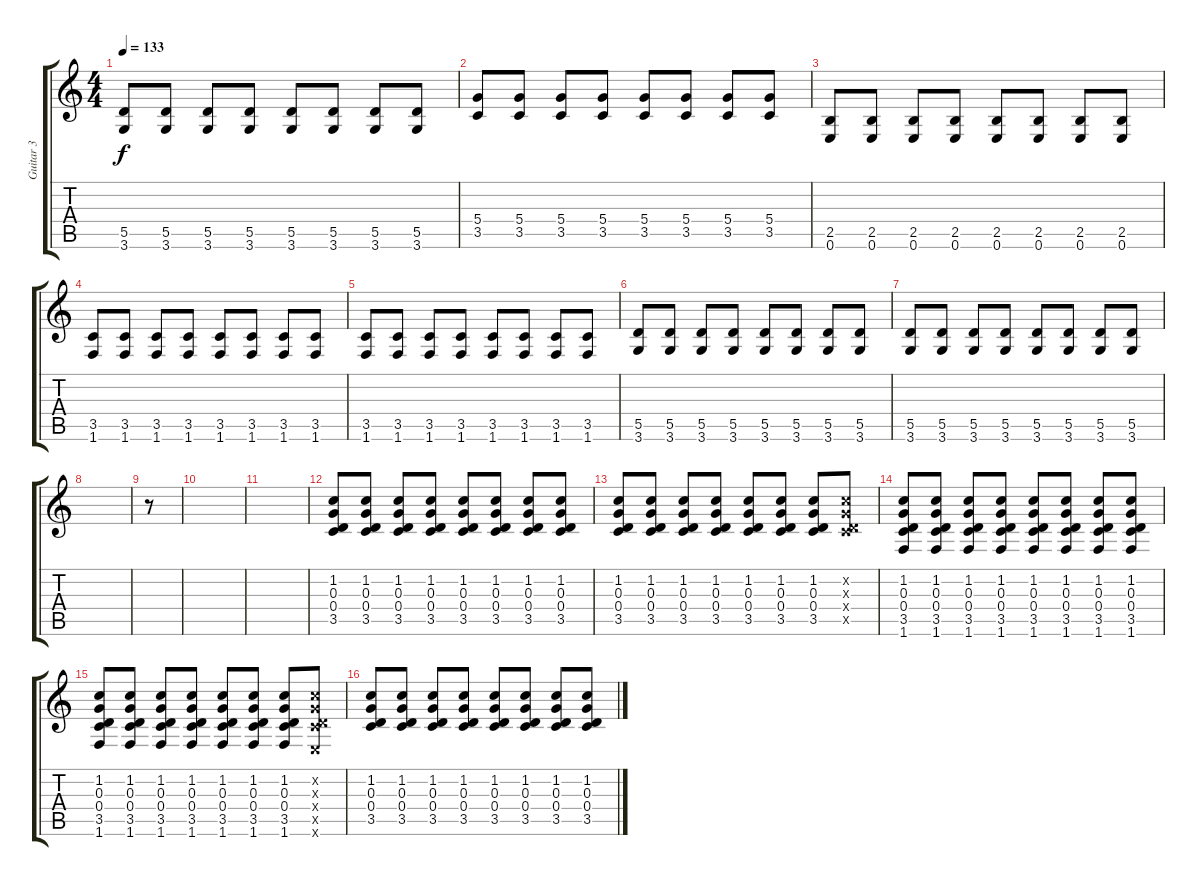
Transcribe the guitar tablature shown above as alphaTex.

\track ("Guitar 3" "Guitar 3") {instrument distortionguitar}
\staff {score tabs}
\tuning (E4 B3 G3 D3 A2 E2) {hide}
\ts (4 4)
\tempo 133
\clef g2
\ks c
(5.5 3.6).8{dy f} (5.5 3.6).8 (5.5 3.6).8 (5.5 3.6).8 (5.5 3.6).8 (5.5 3.6).8 (5.5 3.6).8 (5.5 3.6).8 |
(5.4 3.5).8 (5.4 3.5).8 (5.4 3.5).8 (5.4 3.5).8 (5.4 3.5).8 (5.4 3.5).8 (5.4 3.5).8 (5.4 3.5).8 |
(2.5 0.6).8 (2.5 0.6).8 (2.5 0.6).8 (2.5 0.6).8 (2.5 0.6).8 (2.5 0.6).8 (2.5 0.6).8 (2.5 0.6).8 |
(3.5 1.6).8 (3.5 1.6).8 (3.5 1.6).8 (3.5 1.6).8 (3.5 1.6).8 (3.5 1.6).8 (3.5 1.6).8 (3.5 1.6).8 |
(3.5 1.6).8 (3.5 1.6).8 (3.5 1.6).8 (3.5 1.6).8 (3.5 1.6).8 (3.5 1.6).8 (3.5 1.6).8 (3.5 1.6).8 |
(5.5 3.6).8 (5.5 3.6).8 (5.5 3.6).8 (5.5 3.6).8 (5.5 3.6).8 (5.5 3.6).8 (5.5 3.6).8 (5.5 3.6).8 |
(5.5 3.6).8 (5.5 3.6).8 (5.5 3.6).8 (5.5 3.6).8 (5.5 3.6).8 (5.5 3.6).8 (5.5 3.6).8 (5.5 3.6).8 |
|
r.8 |
|
|
(1.2 0.3 0.4 3.5).8 (1.2 0.3 0.4 3.5).8 (1.2 0.3 0.4 3.5).8 (1.2 0.3 0.4 3.5).8 (1.2 0.3 0.4 3.5).8 (1.2 0.3 0.4 3.5).8 (1.2 0.3 0.4 3.5).8 (1.2 0.3 0.4 3.5).8 |
(1.2 0.3 0.4 3.5).8 (1.2 0.3 0.4 3.5).8 (1.2 0.3 0.4 3.5).8 (1.2 0.3 0.4 3.5).8 (1.2 0.3 0.4 3.5).8 (1.2 0.3 0.4 3.5).8 (1.2 0.3 0.4 3.5).8 (1.2{x} 0.3{x} 0.4{x} 3.5{x}).8 |
(1.2 0.3 0.4 3.5 1.6).8 (1.2 0.3 0.4 3.5 1.6).8 (1.2 0.3 0.4 3.5 1.6).8 (1.2 0.3 0.4 3.5 1.6).8 (1.2 0.3 0.4 3.5 1.6).8 (1.2 0.3 0.4 3.5 1.6).8 (1.2 0.3 0.4 3.5 1.6).8 (1.2 0.3 0.4 3.5 1.6).8 |
(1.2 0.3 0.4 3.5 1.6).8 (1.2 0.3 0.4 3.5 1.6).8 (1.2 0.3 0.4 3.5 1.6).8 (1.2 0.3 0.4 3.5 1.6).8 (1.2 0.3 0.4 3.5 1.6).8 (1.2 0.3 0.4 3.5 1.6).8 (1.2 0.3 0.4 3.5 1.6).8 (1.2{x} 0.3{x} 0.4{x} 3.5{x} 0.6{x}).8 |
(1.2 0.3 0.4 3.5).8 (1.2 0.3 0.4 3.5).8 (1.2 0.3 0.4 3.5).8 (1.2 0.3 0.4 3.5).8 (1.2 0.3 0.4 3.5).8 (1.2 0.3 0.4 3.5).8 (1.2 0.3 0.4 3.5).8 (1.2 0.3 0.4 3.5).8
